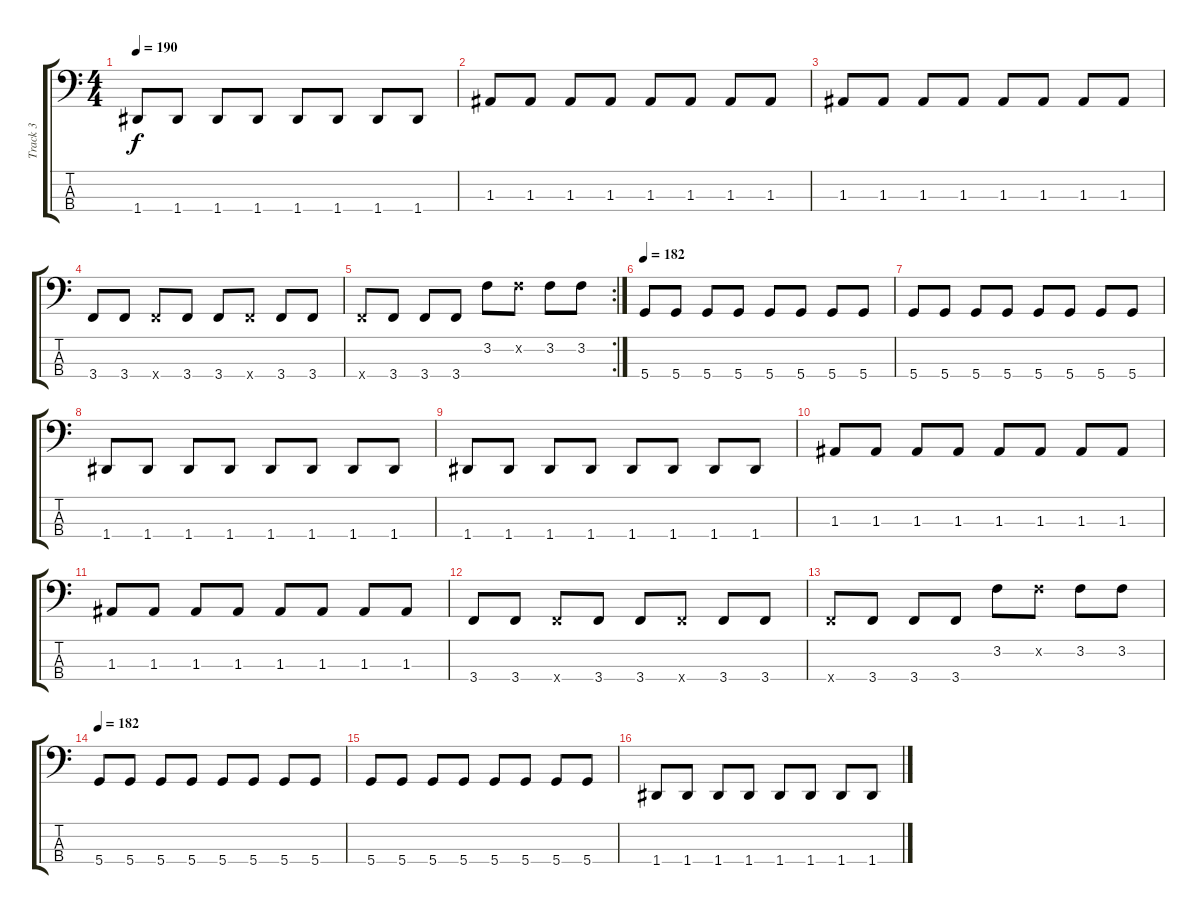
\track ("Track 3" "Track 3") {instrument electricbasspick}
\staff {score tabs}
\tuning (G2 D2 A1 D1) {hide}
\ts (4 4)
\tempo 190
\clef f4
\ks c
1.4.8{dy f} 1.4.8 1.4.8 1.4.8 1.4.8 1.4.8 1.4.8 1.4.8 |
1.3.8 1.3.8 1.3.8 1.3.8 1.3.8 1.3.8 1.3.8 1.3.8 |
1.3.8 1.3.8 1.3.8 1.3.8 1.3.8 1.3.8 1.3.8 1.3.8 |
3.4.8 3.4.8 3.4{x}.8 3.4.8 3.4.8 3.4{x}.8 3.4.8 3.4.8 |
\rc 2
3.4{x}.8 3.4.8 3.4.8 3.4.8 3.2.8 3.2{x}.8 3.2.8 3.2.8 |
\tempo 182
5.4.8 5.4.8 5.4.8 5.4.8 5.4.8 5.4.8 5.4.8 5.4.8 |
5.4.8 5.4.8 5.4.8 5.4.8 5.4.8 5.4.8 5.4.8 5.4.8 |
1.4.8 1.4.8 1.4.8 1.4.8 1.4.8 1.4.8 1.4.8 1.4.8 |
1.4.8 1.4.8 1.4.8 1.4.8 1.4.8 1.4.8 1.4.8 1.4.8 |
1.3.8 1.3.8 1.3.8 1.3.8 1.3.8 1.3.8 1.3.8 1.3.8 |
1.3.8 1.3.8 1.3.8 1.3.8 1.3.8 1.3.8 1.3.8 1.3.8 |
3.4.8 3.4.8 3.4{x}.8 3.4.8 3.4.8 3.4{x}.8 3.4.8 3.4.8 |
3.4{x}.8 3.4.8 3.4.8 3.4.8 3.2.8 3.2{x}.8 3.2.8 3.2.8 |
\tempo 182
5.4.8 5.4.8 5.4.8 5.4.8 5.4.8 5.4.8 5.4.8 5.4.8 |
5.4.8 5.4.8 5.4.8 5.4.8 5.4.8 5.4.8 5.4.8 5.4.8 |
1.4.8 1.4.8 1.4.8 1.4.8 1.4.8 1.4.8 1.4.8 1.4.8
